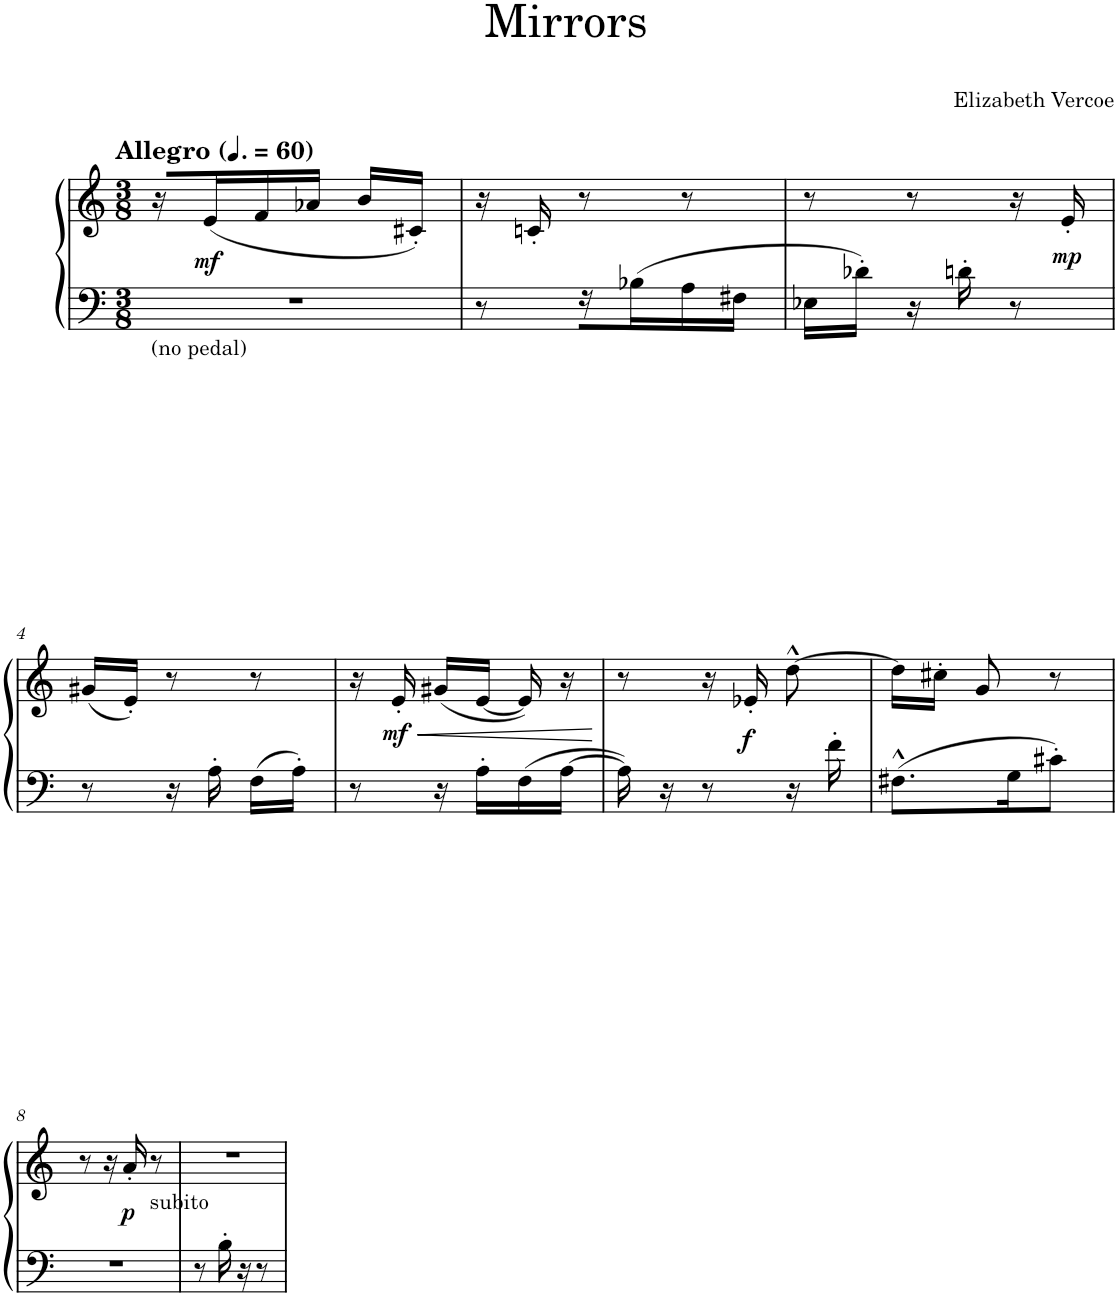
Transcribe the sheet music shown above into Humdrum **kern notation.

**kern	**kern	**dynam
*part1	*part1	*part1
*staff2	*staff1	*staff1/2
*I"Piano	*	*
*I'Pno.	*	*
*clefF4	*clefG2	*
*k[]	*k[]	*
*M3/8	*M3/8	*
*MM90	*MM90	*
=1	=1	=1
!	!LO:TX:a:B:t=Allegro	!
!LO:TX:b:t=(no pedal)	!	!
4.r	16r	.
!	!	!LO:DY:b
.	(16e/L	mf
.	16f/	.
.	16a-X/JJ	.
.	16b/LL	.
.	16c#X'/JJ)	.
=2	=2	=2
8r	16r	.
.	16cn'/	.
16r	8r	.
16B-X\L	.	.
16A\	8r	.
16F#X\JJ	.	.
=3	=3	=3
16E-X\LL	8r	.
16d-X'\JJ	.	.
16r	8r	.
16dn'\	.	.
8r	16r	.
!	!	!LO:DY:b
.	16e'/	mp
!!LO:LB:g=z
=4	=4	=4
8r	(16g#X/LL	.
.	16e'/JJ)	.
16r	8r	.
16A'\	.	.
16F\LL	8r	.
16A'\JJ	.	.
=5	=5	=5
8r	16r	.
!	!	!LO:HP:b
!	!	!LO:DY:n=1:b
.	16e'/	< mf
16r	(16g#X/LL	.
16A'\LL	[16e/JJ	.
16F\	16e/])	.
[16A\JJ	16r	.
.	.	[
=6	=6	=6
16A\]	8r	.
16r	.	.
8r	16r	.
!	!	!LO:DY:b
.	16e-X'/	f
16r	[8dd^^\	.
16f'\	.	.
=7	=7	=7
8.F#X^^\L	16dd\LL]	.
.	16cc#X'\JJ	.
.	8g/	.
16G\K	.	.
8c#X'\J	8r	.
!!LO:LB:g=z
=8	=8	=8
4.r	8r	.
.	16r	.
!	!	!LO:DY:b
.	16a'/	p
!	!LO:TX:b:t=subito	!
.	8r	.
=9	=9	=9
8r	4.r	.
16B'\	.	.
16r	.	.
8r	.	.
=	=	=
*-	*-	*-
